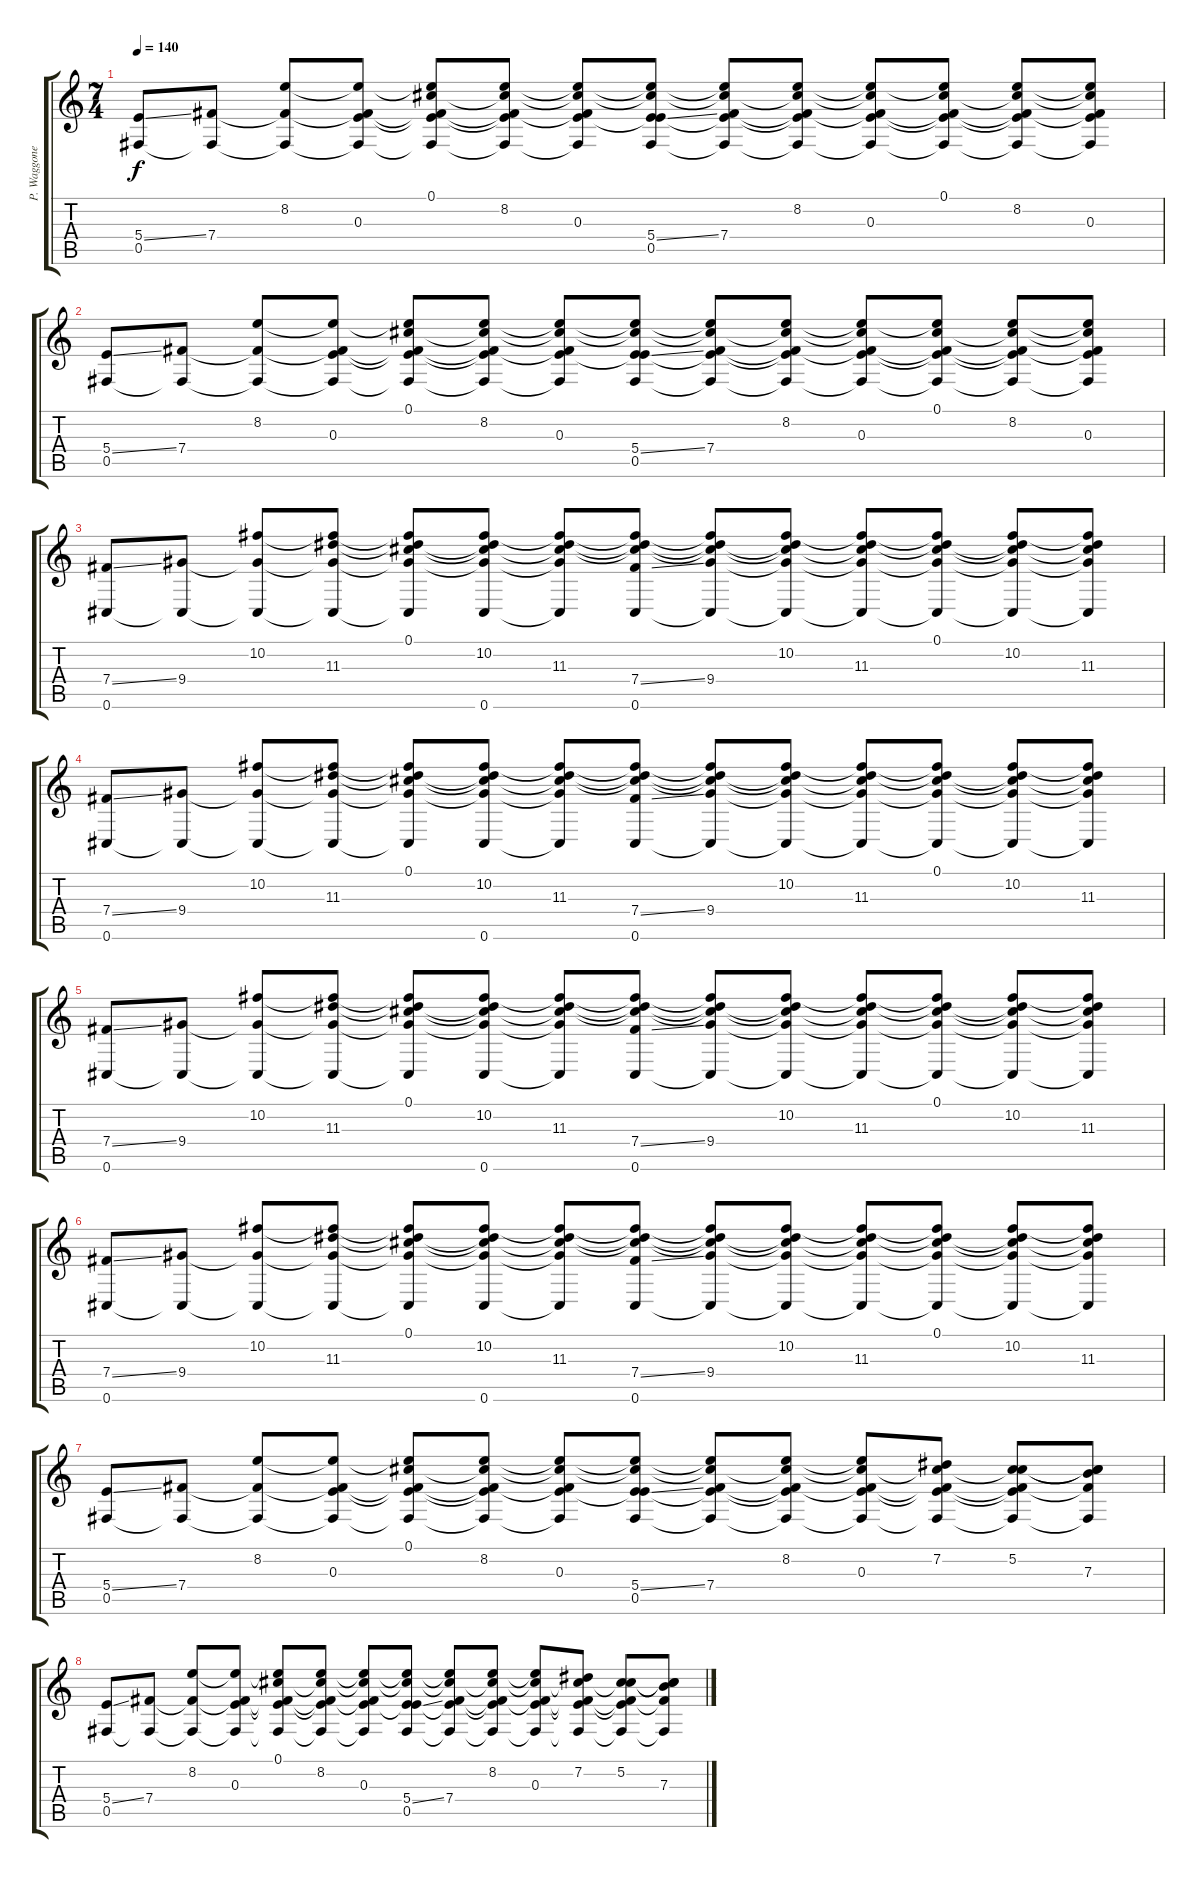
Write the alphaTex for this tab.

\track ("P. Waggoner Lead Gtr." "P. Waggone") {instrument distortionguitar}
\staff {score tabs}
\tuning (Db4 Ab3 E3 B2 Gb2 Db2) {hide}
\ts (7 4)
\tempo 140
\clef g2
\ks c
(5.4{ss} 0.5).8{dy f} (7.4 0.5{t}).8 (8.2 7.4{t} 0.5{t}).8 (8.2{t} 0.3 7.4{t} 0.5{t}).8 (0.1 8.2{t} 0.3{t} 7.4{t} 0.5{t}).8 (0.1{t} 8.2 0.3{t} 7.4{t} 0.5{t}).8 (0.1{t} 8.2{t} 0.3 7.4{t} 0.5{t}).8 (0.1{t} 8.2{t} 0.3{t} 5.4{ss} 0.5).8 (0.1{t} 8.2{t} 0.3{t} 7.4 0.5{t}).8 (0.1{t} 8.2 0.3{t} 7.4{t} 0.5{t}).8 (0.1{t} 8.2{t} 0.3 7.4{t} 0.5{t}).8 (0.1 8.2{t} 0.3{t} 7.4{t} 0.5{t}).8 (0.1{t} 8.2 0.3{t} 7.4{t} 0.5{t}).8 (0.1{t} 8.2{t} 0.3 7.4{t} 0.5{t}).8 |
(5.4{ss} 0.5).8 (7.4 0.5{t}).8 (8.2 7.4{t} 0.5{t}).8 (8.2{t} 0.3 7.4{t} 0.5{t}).8 (0.1 8.2{t} 0.3{t} 7.4{t} 0.5{t}).8 (0.1{t} 8.2 0.3{t} 7.4{t} 0.5{t}).8 (0.1{t} 8.2{t} 0.3 7.4{t} 0.5{t}).8 (0.1{t} 8.2{t} 0.3{t} 5.4{ss} 0.5).8 (0.1{t} 8.2{t} 0.3{t} 7.4 0.5{t}).8 (0.1{t} 8.2 0.3{t} 7.4{t} 0.5{t}).8 (0.1{t} 8.2{t} 0.3 7.4{t} 0.5{t}).8 (0.1 8.2{t} 0.3{t} 7.4{t} 0.5{t}).8 (0.1{t} 8.2 0.3{t} 7.4{t} 0.5{t}).8 (0.1{t} 8.2{t} 0.3 7.4{t} 0.5{t}).8 |
(7.4{ss} 0.6).8 (9.4 0.6{t}).8 (10.2 9.4{t} 0.6{t}).8 (10.2{t} 11.3 9.4{t} 0.6{t}).8 (0.1 10.2{t} 11.3{t} 9.4{t} 0.6{t}).8 (0.1{t} 10.2 11.3{t} 9.4{t} 0.6).8 (0.1{t} 10.2{t} 11.3 9.4{t} 0.6{t}).8 (0.1{t} 10.2{t} 11.3{t} 7.4{ss} 0.6).8 (0.1{t} 10.2{t} 11.3{t} 9.4 0.6{t}).8 (0.1{t} 10.2 11.3{t} 9.4{t} 0.6{t}).8 (0.1{t} 10.2{t} 11.3 9.4{t} 0.6{t}).8 (0.1 10.2{t} 11.3{t} 9.4{t} 0.6{t}).8 (0.1{t} 10.2 11.3{t} 9.4{t} 0.6{t}).8 (0.1{t} 10.2{t} 11.3 9.4{t} 0.6{t}).8 |
(7.4{ss} 0.6).8 (9.4 0.6{t}).8 (10.2 9.4{t} 0.6{t}).8 (10.2{t} 11.3 9.4{t} 0.6{t}).8 (0.1 10.2{t} 11.3{t} 9.4{t} 0.6{t}).8 (0.1{t} 10.2 11.3{t} 9.4{t} 0.6).8 (0.1{t} 10.2{t} 11.3 9.4{t} 0.6{t}).8 (0.1{t} 10.2{t} 11.3{t} 7.4{ss} 0.6).8 (0.1{t} 10.2{t} 11.3{t} 9.4 0.6{t}).8 (0.1{t} 10.2 11.3{t} 9.4{t} 0.6{t}).8 (0.1{t} 10.2{t} 11.3 9.4{t} 0.6{t}).8 (0.1 10.2{t} 11.3{t} 9.4{t} 0.6{t}).8 (0.1{t} 10.2 11.3{t} 9.4{t} 0.6{t}).8 (0.1{t} 10.2{t} 11.3 9.4{t} 0.6{t}).8 |
(7.4{ss} 0.6).8 (9.4 0.6{t}).8 (10.2 9.4{t} 0.6{t}).8 (10.2{t} 11.3 9.4{t} 0.6{t}).8 (0.1 10.2{t} 11.3{t} 9.4{t} 0.6{t}).8 (0.1{t} 10.2 11.3{t} 9.4{t} 0.6).8 (0.1{t} 10.2{t} 11.3 9.4{t} 0.6{t}).8 (0.1{t} 10.2{t} 11.3{t} 7.4{ss} 0.6).8 (0.1{t} 10.2{t} 11.3{t} 9.4 0.6{t}).8 (0.1{t} 10.2 11.3{t} 9.4{t} 0.6{t}).8 (0.1{t} 10.2{t} 11.3 9.4{t} 0.6{t}).8 (0.1 10.2{t} 11.3{t} 9.4{t} 0.6{t}).8 (0.1{t} 10.2 11.3{t} 9.4{t} 0.6{t}).8 (0.1{t} 10.2{t} 11.3 9.4{t} 0.6{t}).8 |
(7.4{ss} 0.6).8 (9.4 0.6{t}).8 (10.2 9.4{t} 0.6{t}).8 (10.2{t} 11.3 9.4{t} 0.6{t}).8 (0.1 10.2{t} 11.3{t} 9.4{t} 0.6{t}).8 (0.1{t} 10.2 11.3{t} 9.4{t} 0.6).8 (0.1{t} 10.2{t} 11.3 9.4{t} 0.6{t}).8 (0.1{t} 10.2{t} 11.3{t} 7.4{ss} 0.6).8 (0.1{t} 10.2{t} 11.3{t} 9.4 0.6{t}).8 (0.1{t} 10.2 11.3{t} 9.4{t} 0.6{t}).8 (0.1{t} 10.2{t} 11.3 9.4{t} 0.6{t}).8 (0.1 10.2{t} 11.3{t} 9.4{t} 0.6{t}).8 (0.1{t} 10.2 11.3{t} 9.4{t} 0.6{t}).8 (0.1{t} 10.2{t} 11.3 9.4{t} 0.6{t}).8 |
(5.4{ss} 0.5).8 (7.4 0.5{t}).8 (8.2 7.4{t} 0.5{t}).8 (8.2{t} 0.3 7.4{t} 0.5{t}).8 (0.1 8.2{t} 0.3{t} 7.4{t} 0.5{t}).8 (0.1{t} 8.2 0.3{t} 7.4{t} 0.5{t}).8 (0.1{t} 8.2{t} 0.3 7.4{t} 0.5{t}).8 (0.1{t} 8.2{t} 0.3{t} 5.4{ss} 0.5).8 (0.1{t} 8.2{t} 0.3{t} 7.4 0.5{t}).8 (0.1{t} 8.2 0.3{t} 7.4{t} 0.5{t}).8 (0.1{t} 8.2{t} 0.3 7.4{t} 0.5{t}).8 (0.1{t} 7.2 0.3{t} 7.4{t} 0.5{t}).8 (0.1{t} 5.2 0.3{t} 7.4{t} 0.5{t}).8 (0.1{t} 5.2{t} 7.3 7.4{t} 0.5{t}).8 |
(5.4{ss} 0.5).8 (7.4 0.5{t}).8 (8.2 7.4{t} 0.5{t}).8 (8.2{t} 0.3 7.4{t} 0.5{t}).8 (0.1 8.2{t} 0.3{t} 7.4{t} 0.5{t}).8 (0.1{t} 8.2 0.3{t} 7.4{t} 0.5{t}).8 (0.1{t} 8.2{t} 0.3 7.4{t} 0.5{t}).8 (0.1{t} 8.2{t} 0.3{t} 5.4{ss} 0.5).8 (0.1{t} 8.2{t} 0.3{t} 7.4 0.5{t}).8 (0.1{t} 8.2 0.3{t} 7.4{t} 0.5{t}).8 (0.1{t} 8.2{t} 0.3 7.4{t} 0.5{t}).8 (0.1{t} 7.2 0.3{t} 7.4{t} 0.5{t}).8 (0.1{t} 5.2 0.3{t} 7.4{t} 0.5{t}).8 (0.1{t} 5.2{t} 7.3 7.4{t} 0.5{t}).8
